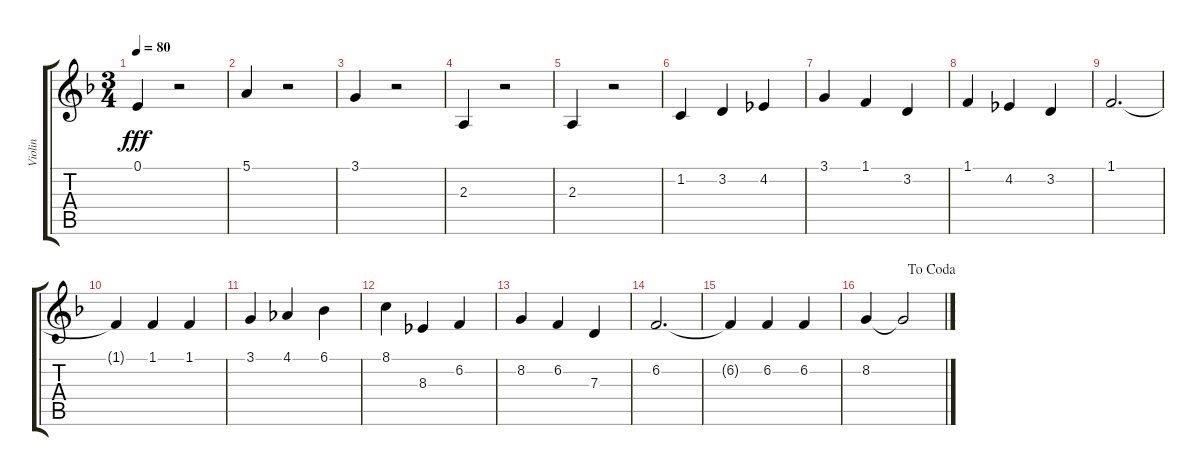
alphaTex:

\track ("Violin" "Violin") {instrument violin}
\staff {score tabs}
\tuning (E4 B3 G3 D3 A2 E2) {hide}
\ts (3 4)
\tempo 80
\clef g2
\ks f
0.1.4{dy fff} r.2 |
5.1.4 r.2 |
3.1.4 r.2 |
2.3.4 r.2 |
2.3.4 r.2 |
1.2.4 3.2.4 4.2.4 |
3.1.4 1.1.4 3.2.4 |
1.1.4 4.2.4 3.2.4 |
1.1.2{d} |
1.1{t}.4 1.1.4 1.1.4 |
3.1.4 4.1.4 6.1.4 |
8.1.4 8.3.4 6.2.4 |
8.2.4 6.2.4 7.3.4 |
6.2.2{d} |
6.2{t}.4 6.2.4 6.2.4 |
\jump dacoda
8.2.4 8.2{t}.2
